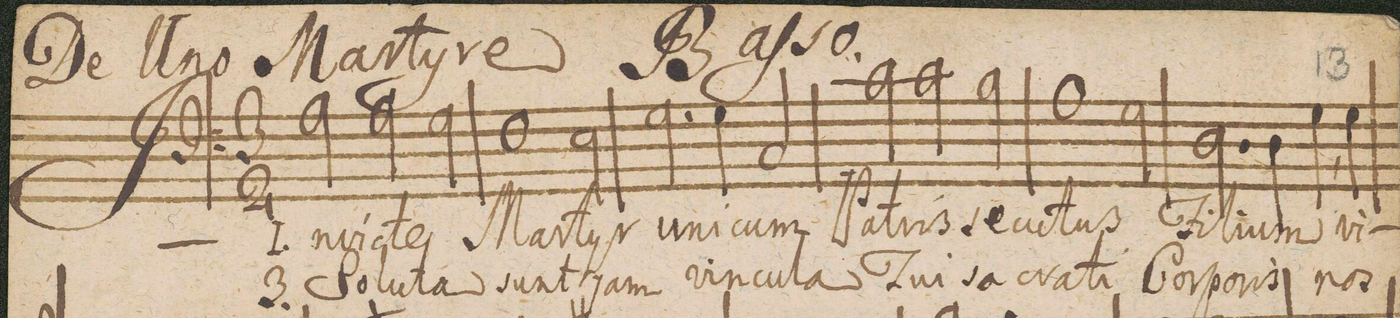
**kern	**fba	**text	**text
*I"Baſso.	*	*	*
*clefF4	*	*	*
*k[]	*	*	*
*M3/2	*	*	*
*2\right	*	*	*
2A\	.	1. In-	3. So-
2A\	.	-vi-	-lu-
2G\	.	-cte	-ta
=2	=2	=2	=2
1F	.	Mar-	sunt
2E\	.	-tur	jam
=3	=3	=3	=3
2.G\	.	u-	vin-
4G\	.	-ni-	-cu-
2C/	.	-cum	-la
=4	=4	=4	=4
2c\	.	Pa-	Tu-
2c\	.	-tris	-i
2B\	.	se-	sa-
=5	=5	=5	=5
1A	.	-cu-	-cra-
2G\	.	-tus	-ti
=6	=6	=6	=6
2.D\	.	Fi-	Cor-
4D\	.	-li-	-po-
4G,\	.	-um	-ris
4G\	.	vi-	nos
=7	=7	=7	=7
*-	*-	*-	*-
